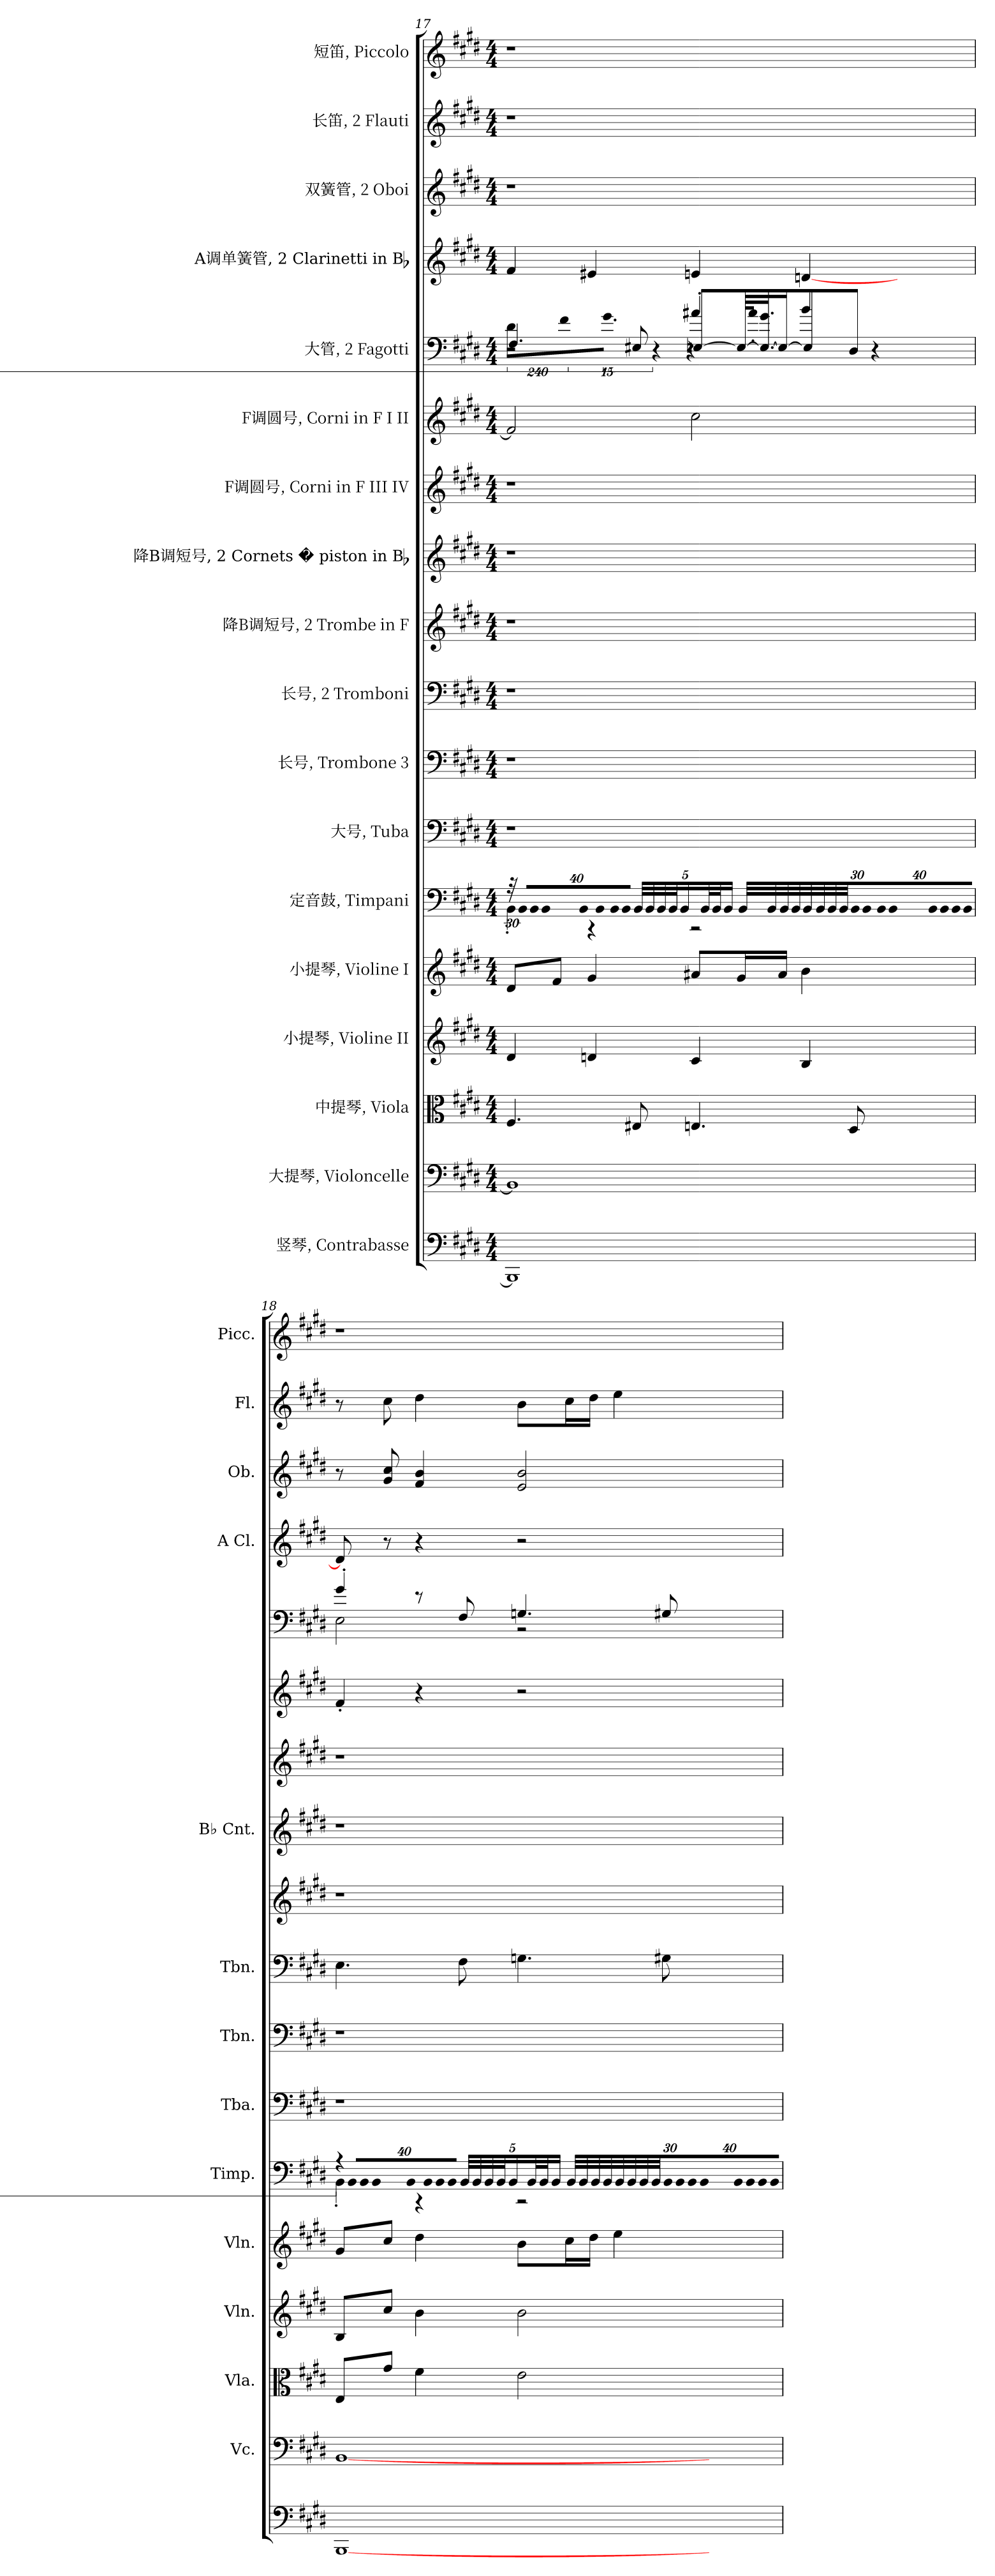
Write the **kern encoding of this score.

**kern	**kern	**kern	**kern	**kern	**kern	**kern	**kern	**kern	**kern	**kern	**kern	**kern	**kern	**kern	**kern	**kern	**kern
*part18	*part17	*part16	*part15	*part14	*part13	*part12	*part11	*part10	*part9	*part8	*part7	*part6	*part5	*part4	*part3	*part2	*part1
*staff18	*staff17	*staff16	*staff15	*staff14	*staff13	*staff12	*staff11	*staff10	*staff9	*staff8	*staff7	*staff6	*staff5	*staff4	*staff3	*staff2	*staff1
*I"竖琴, Contrabasse	*I"大提琴, Violoncelle	*I"中提琴, Viola	*I"小提琴, Violine II	*I"小提琴, Violine I	*I"定音鼓, Timpani	*I"大号, Tuba	*I"长号, Trombone 3	*I"长号, 2 Tromboni	*I"降B调短号, 2 Trombe in F	*I"降B调短号, 2 Cornets � piston in Bb	*I"F调圆号, Corni in F III IV	*I"F调圆号, Corni in F I II	*I"大管, 2 Fagotti	*I"A调单簧管, 2 Clarinetti in Bb	*I"双簧管, 2 Oboi	*I"长笛, 2 Flauti	*I"短笛, Piccolo
*	*I'Vc.	*I'Vla.	*I'Vln.	*I'Vln.	*I'Timp.	*I'Tba.	*I'Tbn.	*I'Tbn.	*	*I'B♭ Cnt.	*	*	*	*I'A Cl.	*I'Ob.	*I'Fl.	*I'Picc.
!!LO:PB:g=z
*clefF4	*clefF4	*clefC3	*clefG2	*clefG2	*clefF4	*clefF4	*clefF4	*clefF4	*clefG2	*clefG2	*clefG2	*clefG2	*clefF4	*clefG2	*clefG2	*clefG2	*clefG2
*	*	*	*	*	*	*	*	*	*ITrd1c2	*ITrd1c2	*ITrd4c7	*ITrd4c7	*	*ITrd2c3	*	*	*ITrd-7c-12
*k[f#c#g#d#]	*k[f#c#g#d#]	*k[f#c#g#d#]	*k[f#c#g#d#]	*k[f#c#g#d#]	*k[f#c#g#d#]	*k[f#c#g#d#]	*k[f#c#g#d#]	*k[f#c#g#d#]	*k[f#c#]	*k[f#c#]	*k[f#c#g#]	*k[f#c#g#]	*k[f#c#g#d#]	*k[f#c#g#d#a#e#b#]	*k[f#c#g#d#]	*k[f#c#g#d#]	*k[f#c#g#d#]
*M4/4	*M4/4	*M4/4	*M4/4	*M4/4	*M4/4	*M4/4	*M4/4	*M4/4	*M4/4	*M4/4	*M4/4	*M4/4	*M4/4	*M4/4	*M4/4	*M4/4	*M4/4
*MM122	*MM122	*MM122	*MM122	*MM122	*MM122	*MM122	*MM122	*MM122	*MM122	*MM122	*MM122	*MM122	*MM122	*MM122	*MM122	*MM122	*MM122
=17	=17	=17	=17	=17	=17	=17	=17	=17	=17	=17	=17	=17	=17	=17	=17	=17	=17
*	*	*	*	*	*	*	*	*	*	*	*	*	*^	*	*	*	*
!	!	!	!	!	!LO:N:vis=64	!	!	!	!	!	!	!	!	!LO:N:vis=8	!	!	!	!
*	*	*	*	*	*^	*	*	*	*	*	*	*	*	*^	*	*	*	*
1BBB]	1BB]	4.F#/	4d#/	8d#/L	960%17r	4BB'\	1r	1r	1r	1r	1r	1r	2B/]	2r	960%137d#\L	4.F#/	4d#/	1r	1r	1r
!	!	!	!	!	!LO:N:vis=32	!	!	!	!	!	!	!	!	!	!	!	!	!	!	!
.	.	.	.	.	640%23BB/LLL	.	.	.	.	.	.	.	.	.	.	.	.	.	.	.
!	!	!	!	!	!LO:N:vis=32	!	!	!	!	!	!	!	!	!	!	!	!	!	!	!
.	.	.	.	.	640%23BB/	.	.	.	.	.	.	.	.	.	.	.	.	.	.	.
!	!	!	!	!	!LO:N:vis=256%9	!	!	!	!	!	!	!	!	!	!	!	!	!	!	!
.	.	.	.	.	960%17BB/K	.	.	.	.	.	.	.	.	.	.	.	.	.	.	.
!	!	!	!	!	!LO:N:vis=32	!	!	!	!	!	!	!	!	!	!	!	!	!	!	!
.	.	.	.	.	640%23BB/	.	.	.	.	.	.	.	.	.	.	.	.	.	.	.
.	.	.	.	8f#/J	.	.	.	.	.	.	.	.	.	.	.	.	.	.	.	.
!	!	!	!	!	!	!	!	!	!	!	!	!	!	!	!LO:N:vis=8	!	!	!	!	!
.	.	.	.	.	.	.	.	.	.	.	.	.	.	.	960%137f#\	.	.	.	.	.
!	!	!	!	!	!LO:N:vis=32	!	!	!	!	!	!	!	!	!	!	!	!	!	!	!
.	.	.	.	.	640%23BB/	.	.	.	.	.	.	.	.	.	.	.	.	.	.	.
!	!	!	!	!	!LO:N:vis=32	!	!	!	!	!	!	!	!	!	!	!	!	!	!	!
.	.	.	.	.	640%23BB/	.	.	.	.	.	.	.	.	.	.	.	.	.	.	.
!	!	!	!	!	!LO:N:vis=32	!	!	!	!	!	!	!	!	!	!	!	!	!	!	!
.	.	.	.	.	640%23BB/JJJ	.	.	.	.	.	.	.	.	.	.	.	.	.	.	.
.	.	.	4dn/	4g#/	.	4r	.	.	.	.	.	.	.	.	.	.	4c##X/	.	.	.
*	*	*	*	*	*Xbrackettup	*	*	*	*	*	*	*	*	*	*	*	*	*	*	*
.	.	.	.	.	40BB/LLL	.	.	.	.	.	.	.	.	.	.	.	.	.	.	.
.	.	.	.	.	40BB/	.	.	.	.	.	.	.	.	.	.	.	.	.	.	.
.	.	.	.	.	.	.	.	.	.	.	.	.	.	.	1920ryy	.	.	.	.	.
!	!	!	!	!	!	!	!	!	!	!	!	!	!	!	!LO:N:vis=4.	!	!	!	!	!
.	.	.	.	.	.	.	.	.	.	.	.	.	.	.	640%137g#\J	.	.	.	.	.
.	.	.	.	.	40BB/	.	.	.	.	.	.	.	.	.	.	.	.	.	.	.
.	.	.	.	.	40BB/J	.	.	.	.	.	.	.	.	.	.	.	.	.	.	.
.	.	.	.	.	20BB/	.	.	.	.	.	.	.	.	.	.	.	.	.	.	.
.	.	8E#X/	.	.	.	.	.	.	.	.	.	.	.	.	.	8E#X/	.	.	.	.
.	.	.	.	.	40BB/L	.	.	.	.	.	.	.	.	.	.	.	.	.	.	.
.	.	.	.	.	40BB/J	.	.	.	.	.	.	.	.	.	.	.	.	.	.	.
.	.	.	.	.	20BB/JJ	.	.	.	.	.	.	.	.	.	.	.	.	.	.	.
!	!	!	!	!	!	!	!	!	!	!	!	!	!	!	!LO:N:vis=16	!	!	!	!	!
.	.	4.En/	4c#/	8a#X/L	.	2r	.	.	.	.	.	.	2f#\	4a#X'/	1920%137r	[8En/L	4c#X/	.	.	.
.	.	.	.	.	32BB/LLL	.	.	.	.	.	.	.	.	.	.	.	.	.	.	.
.	.	.	.	.	32BB/	.	.	.	.	.	.	.	.	.	.	.	.	.	.	.
.	.	.	.	.	32BB/	.	.	.	.	.	.	.	.	.	.	.	.	.	.	.
!	!	!	!	!	!	!	!	!	!	!	!	!	!	!	!LO:N:vis=8	!	!	!	!	!
.	.	.	.	.	.	.	.	.	.	.	.	.	.	.	960%137r	.	.	.	.	.
.	.	.	.	.	32BB/	.	.	.	.	.	.	.	.	.	.	.	.	.	.	.
.	.	.	.	16g#/L	.	.	.	.	.	.	.	.	.	.	.	64E/KLL_	.	.	.	.
.	.	.	.	.	32BB/	.	.	.	.	.	.	.	.	.	.	.	.	.	.	.
.	.	.	.	.	.	.	.	.	.	.	.	.	.	.	.	32.E/_ 32.g#/J	.	.	.	.
.	.	.	.	.	32BB/	.	.	.	.	.	.	.	.	.	.	.	.	.	.	.
.	.	.	.	16a#/JJ	.	.	.	.	.	.	.	.	.	.	.	16E/J_	.	.	.	.
.	.	.	.	.	32BB/	.	.	.	.	.	.	.	.	.	.	.	.	.	.	.
!	!	!	!	!	!	!	!	!	!	!	!	!	!	!	!LO:N:vis=8	!	!	!	!	!
.	.	.	.	.	.	.	.	.	.	.	.	.	.	.	960%137a#'\	.	.	.	.	.
.	.	.	.	.	32BB/	.	.	.	.	.	.	.	.	.	.	.	.	.	.	.
.	.	.	4B/	4b\	.	.	.	.	.	.	.	.	.	4b/	.	8E/]	[4Bn/	.	.	.
!	!	!	!	!	!LO:N:vis=256%9	!	!	!	!	!	!	!	!	!	!	!	!	!	!	!
.	.	.	.	.	960%17BB/K	.	.	.	.	.	.	.	.	.	.	.	.	.	.	.
!	!	!	!	!	!LO:N:vis=32	!	!	!	!	!	!	!	!	!	!	!	!	!	!	!
.	.	.	.	.	640%23BB/	.	.	.	.	.	.	.	.	.	.	.	.	.	.	.
!	!	!	!	!	!LO:N:vis=32	!	!	!	!	!	!	!	!	!	!	!	!	!	!	!
.	.	.	.	.	640%23BB/	.	.	.	.	.	.	.	.	.	.	.	.	.	.	.
!	!	!	!	!	!LO:N:vis=256%9	!	!	!	!	!	!	!	!	!	!	!	!	!	!	!
.	.	.	.	.	960%17BB/K	.	.	.	.	.	.	.	.	.	.	.	.	.	.	.
.	.	.	.	.	.	.	.	.	.	.	.	.	.	.	1920ryy	.	.	.	.	.
!	!	!	!	!	!	!	!	!	!	!	!	!	!	!	!LO:N:vis=8	!	!	!	!	!
.	.	.	.	.	.	.	.	.	.	.	.	.	.	.	960%137r	.	.	.	.	.
!	!	!	!	!	!LO:N:vis=32	!	!	!	!	!	!	!	!	!	!	!	!	!	!	!
.	.	.	.	.	640%23BB/	.	.	.	.	.	.	.	.	.	.	.	.	.	.	.
.	.	8D#/	.	.	.	.	.	.	.	.	.	.	.	.	.	8D#/J	.	.	.	.
!	!	!	!	!	!LO:N:vis=32	!	!	!	!	!	!	!	!	!	!	!	!	!	!	!
.	.	.	.	.	640%23BB/	.	.	.	.	.	.	.	.	.	.	.	.	.	.	.
!	!	!	!	!	!LO:N:vis=32	!	!	!	!	!	!	!	!	!	!	!	!	!	!	!
.	.	.	.	.	640%23BB/	.	.	.	.	.	.	.	.	.	.	.	.	.	.	.
!	!	!	!	!	!LO:N:vis=32	!	!	!	!	!	!	!	!	!	!	!	!	!	!	!
.	.	.	.	.	640%23BB/JJJ	.	.	.	.	.	.	.	.	.	.	.	.	.	.	.
480ryy	480ryy	480ryy	480ryy	480ryy	.	480ryy	480ryy	480ryy	480ryy	480ryy	480ryy	480ryy	480ryy	480ryy	480ryy	480ryy	480ryy	480ryy	480ryy	480ryy
*	*	*	*	*	*	*	*	*	*	*	*	*	*	*v	*v	*v	*	*	*	*
!!LO:PB:g=z
=18	=18	=18	=18	=18	=18	=18	=18	=18	=18	=18	=18	=18	=18	=18	=18	=18	=18	=18
*	*	*	*	*	*brackettup	*	*	*	*	*	*	*	*	*	*	*	*	*
*	*	*	*	*	*	*	*	*	*	*	*	*	*	*	*	*	*	*MM122
*	*	*	*	*	*	*	*	*	*	*	*	*	*	*^	*	*	*	*
*	*	*	*	*	*	*	*	*	*	*	*	*	*	*	*^	*	*	*	*
!	!	!	!	!	!LO:N:vis=64	!	!	!	!	!	!	!	!	!	!	!	!	!	!	!
*	*	*	*	*	*	*	*	*	*	*	*	*	*	*	*v	*v	*	*	*	*
[1BBB	[1BB	8E/L	8B/L	8g#/L	960%17r	4BB'\	1r	1r	4.E\	1r	1r	1r	4B'/	4g#'/	2E\	8B/]	8r	8r	1r
!	!	!	!	!	!LO:N:vis=32	!	!	!	!	!	!	!	!	!	!	!	!	!	!
.	.	.	.	.	640%23BB/LLL	.	.	.	.	.	.	.	.	.	.	.	.	.	.
!	!	!	!	!	!LO:N:vis=32	!	!	!	!	!	!	!	!	!	!	!	!	!	!
.	.	.	.	.	640%23BB/	.	.	.	.	.	.	.	.	.	.	.	.	.	.
!	!	!	!	!	!LO:N:vis=256%9	!	!	!	!	!	!	!	!	!	!	!	!	!	!
.	.	.	.	.	960%17BB/K	.	.	.	.	.	.	.	.	.	.	.	.	.	.
!	!	!	!	!	!LO:N:vis=32	!	!	!	!	!	!	!	!	!	!	!	!	!	!
.	.	.	.	.	640%23BB/	.	.	.	.	.	.	.	.	.	.	.	.	.	.
.	.	8g#/J	8cc#/J	8cc#/J	.	.	.	.	.	.	.	.	.	.	.	8r	8g#/ 8cc#/	8cc#\	.
!	!	!	!	!	!LO:N:vis=32	!	!	!	!	!	!	!	!	!	!	!	!	!	!
.	.	.	.	.	640%23BB/	.	.	.	.	.	.	.	.	.	.	.	.	.	.
!	!	!	!	!	!LO:N:vis=32	!	!	!	!	!	!	!	!	!	!	!	!	!	!
.	.	.	.	.	640%23BB/	.	.	.	.	.	.	.	.	.	.	.	.	.	.
!	!	!	!	!	!LO:N:vis=32	!	!	!	!	!	!	!	!	!	!	!	!	!	!
.	.	.	.	.	640%23BB/JJJ	.	.	.	.	.	.	.	.	.	.	.	.	.	.
.	.	4f#\	4b\	4dd#\	.	4r	.	.	.	.	.	.	4r	8r	.	4r	4f#/ 4b/	4dd#\	.
*	*	*	*	*	*Xbrackettup	*	*	*	*	*	*	*	*	*	*	*	*	*	*
.	.	.	.	.	40BB/LLL	.	.	.	.	.	.	.	.	.	.	.	.	.	.
.	.	.	.	.	40BB/	.	.	.	.	.	.	.	.	.	.	.	.	.	.
.	.	.	.	.	40BB/	.	.	.	.	.	.	.	.	.	.	.	.	.	.
.	.	.	.	.	40BB/J	.	.	.	.	.	.	.	.	.	.	.	.	.	.
.	.	.	.	.	20BB/	.	.	.	.	.	.	.	.	.	.	.	.	.	.
.	.	.	.	.	.	.	.	.	8F#\	.	.	.	.	8F#/	.	.	.	.	.
.	.	.	.	.	40BB/L	.	.	.	.	.	.	.	.	.	.	.	.	.	.
.	.	.	.	.	40BB/J	.	.	.	.	.	.	.	.	.	.	.	.	.	.
.	.	.	.	.	20BB/JJ	.	.	.	.	.	.	.	.	.	.	.	.	.	.
.	.	2e\	2b\	8b\L	.	2r	.	.	4.Gn\	.	.	.	2r	4.Gn/	2r	2r	2e/ 2b/	8b\L	.
.	.	.	.	.	32BB/LLL	.	.	.	.	.	.	.	.	.	.	.	.	.	.
.	.	.	.	.	32BB/	.	.	.	.	.	.	.	.	.	.	.	.	.	.
.	.	.	.	.	32BB/	.	.	.	.	.	.	.	.	.	.	.	.	.	.
.	.	.	.	.	32BB/	.	.	.	.	.	.	.	.	.	.	.	.	.	.
.	.	.	.	16cc#\L	.	.	.	.	.	.	.	.	.	.	.	.	.	16cc#\L	.
.	.	.	.	.	32BB/	.	.	.	.	.	.	.	.	.	.	.	.	.	.
.	.	.	.	.	32BB/	.	.	.	.	.	.	.	.	.	.	.	.	.	.
.	.	.	.	16dd#\JJ	.	.	.	.	.	.	.	.	.	.	.	.	.	16dd#\JJ	.
.	.	.	.	.	32BB/	.	.	.	.	.	.	.	.	.	.	.	.	.	.
.	.	.	.	.	32BB/	.	.	.	.	.	.	.	.	.	.	.	.	.	.
.	.	.	.	4ee\	.	.	.	.	.	.	.	.	.	.	.	.	.	4ee\	.
!	!	!	!	!	!LO:N:vis=256%9	!	!	!	!	!	!	!	!	!	!	!	!	!	!
.	.	.	.	.	960%17BB/K	.	.	.	.	.	.	.	.	.	.	.	.	.	.
!	!	!	!	!	!LO:N:vis=32	!	!	!	!	!	!	!	!	!	!	!	!	!	!
.	.	.	.	.	640%23BB/	.	.	.	.	.	.	.	.	.	.	.	.	.	.
!	!	!	!	!	!LO:N:vis=32	!	!	!	!	!	!	!	!	!	!	!	!	!	!
.	.	.	.	.	640%23BB/	.	.	.	.	.	.	.	.	.	.	.	.	.	.
!	!	!	!	!	!LO:N:vis=256%9	!	!	!	!	!	!	!	!	!	!	!	!	!	!
.	.	.	.	.	960%17BB/K	.	.	.	.	.	.	.	.	.	.	.	.	.	.
!	!	!	!	!	!LO:N:vis=32	!	!	!	!	!	!	!	!	!	!	!	!	!	!
.	.	.	.	.	640%23BB/	.	.	.	.	.	.	.	.	.	.	.	.	.	.
.	.	.	.	.	.	.	.	.	8G#X\	.	.	.	.	8G#X/	.	.	.	.	.
!	!	!	!	!	!LO:N:vis=32	!	!	!	!	!	!	!	!	!	!	!	!	!	!
.	.	.	.	.	640%23BB/	.	.	.	.	.	.	.	.	.	.	.	.	.	.
!	!	!	!	!	!LO:N:vis=32	!	!	!	!	!	!	!	!	!	!	!	!	!	!
.	.	.	.	.	640%23BB/	.	.	.	.	.	.	.	.	.	.	.	.	.	.
!	!	!	!	!	!LO:N:vis=32	!	!	!	!	!	!	!	!	!	!	!	!	!	!
.	.	.	.	.	640%23BB/JJJ	.	.	.	.	.	.	.	.	.	.	.	.	.	.
480ryy	480ryy	480ryy	480ryy	480ryy	.	480ryy	480ryy	480ryy	480ryy	480ryy	480ryy	480ryy	480ryy	480ryy	480ryy	480ryy	480ryy	480ryy	480ryy
*	*	*	*	*	*v	*v	*	*	*	*	*	*	*	*v	*v	*	*	*	*
=	=	=	=	=	=	=	=	=	=	=	=	=	=	=	=	=	=
*-	*-	*-	*-	*-	*-	*-	*-	*-	*-	*-	*-	*-	*-	*-	*-	*-	*-
